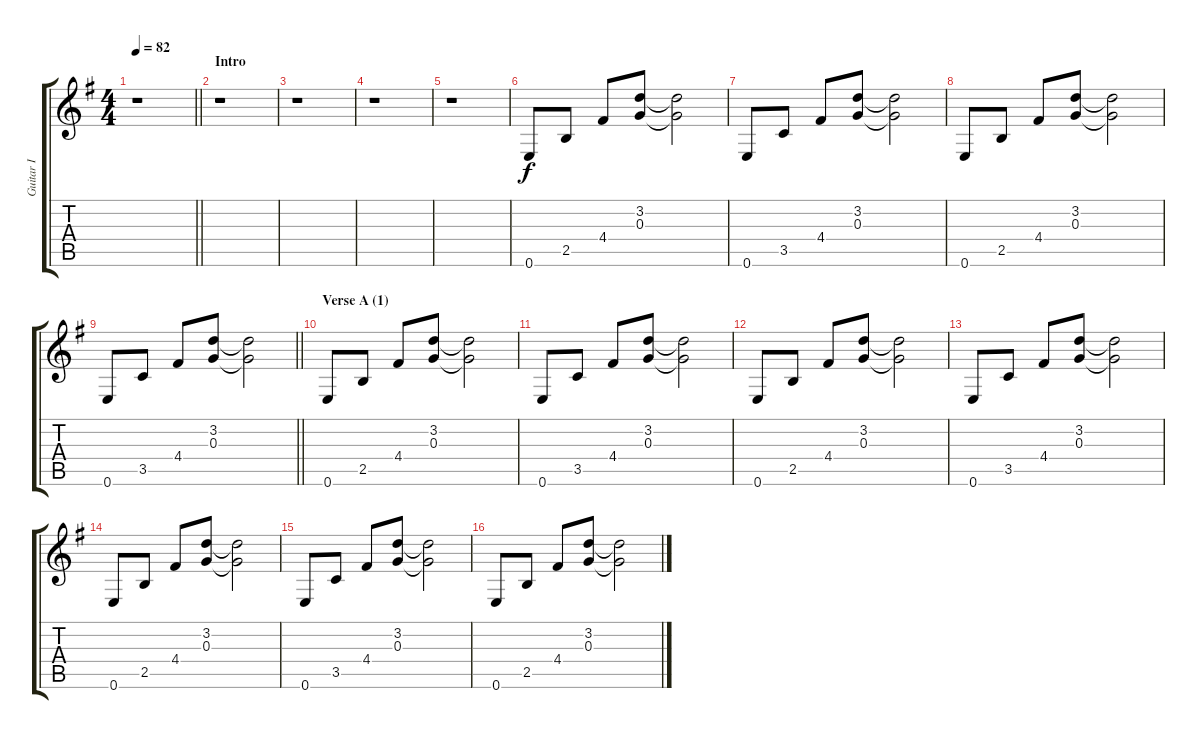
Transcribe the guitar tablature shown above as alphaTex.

\track ("Guitar I" "Guitar I") {instrument acousticguitarsteel}
\staff {score tabs}
\tuning (E4 B3 G3 D3 A2 E2) {hide}
\ts (4 4)
\tempo 82
\clef g2
\barLineRight lightlight
\ks eminor
r.1{dy f instrument acousticguitarsteel} |
\section ("" "Intro")
r.1 |
r.1 |
r.1 |
r.1 |
0.6.8 2.5.8 4.4.8 (3.2 0.3).8 (3.2{t} 0.3{t}).2 |
0.6.8 3.5.8 4.4.8 (3.2 0.3).8 (3.2{t} 0.3{t}).2 |
0.6.8 2.5.8 4.4.8 (3.2 0.3).8 (3.2{t} 0.3{t}).2 |
\barLineRight lightlight
0.6.8 3.5.8 4.4.8 (3.2 0.3).8 (3.2{t} 0.3{t}).2 |
\section ("" "Verse A (1)")
0.6.8 2.5.8 4.4.8 (3.2 0.3).8 (3.2{t} 0.3{t}).2 |
0.6.8 3.5.8 4.4.8 (3.2 0.3).8 (3.2{t} 0.3{t}).2 |
0.6.8 2.5.8 4.4.8 (3.2 0.3).8 (3.2{t} 0.3{t}).2 |
0.6.8 3.5.8 4.4.8 (3.2 0.3).8 (3.2{t} 0.3{t}).2 |
0.6.8 2.5.8 4.4.8 (3.2 0.3).8 (3.2{t} 0.3{t}).2 |
0.6.8 3.5.8 4.4.8 (3.2 0.3).8 (3.2{t} 0.3{t}).2 |
0.6.8 2.5.8 4.4.8 (3.2 0.3).8 (3.2{t} 0.3{t}).2
